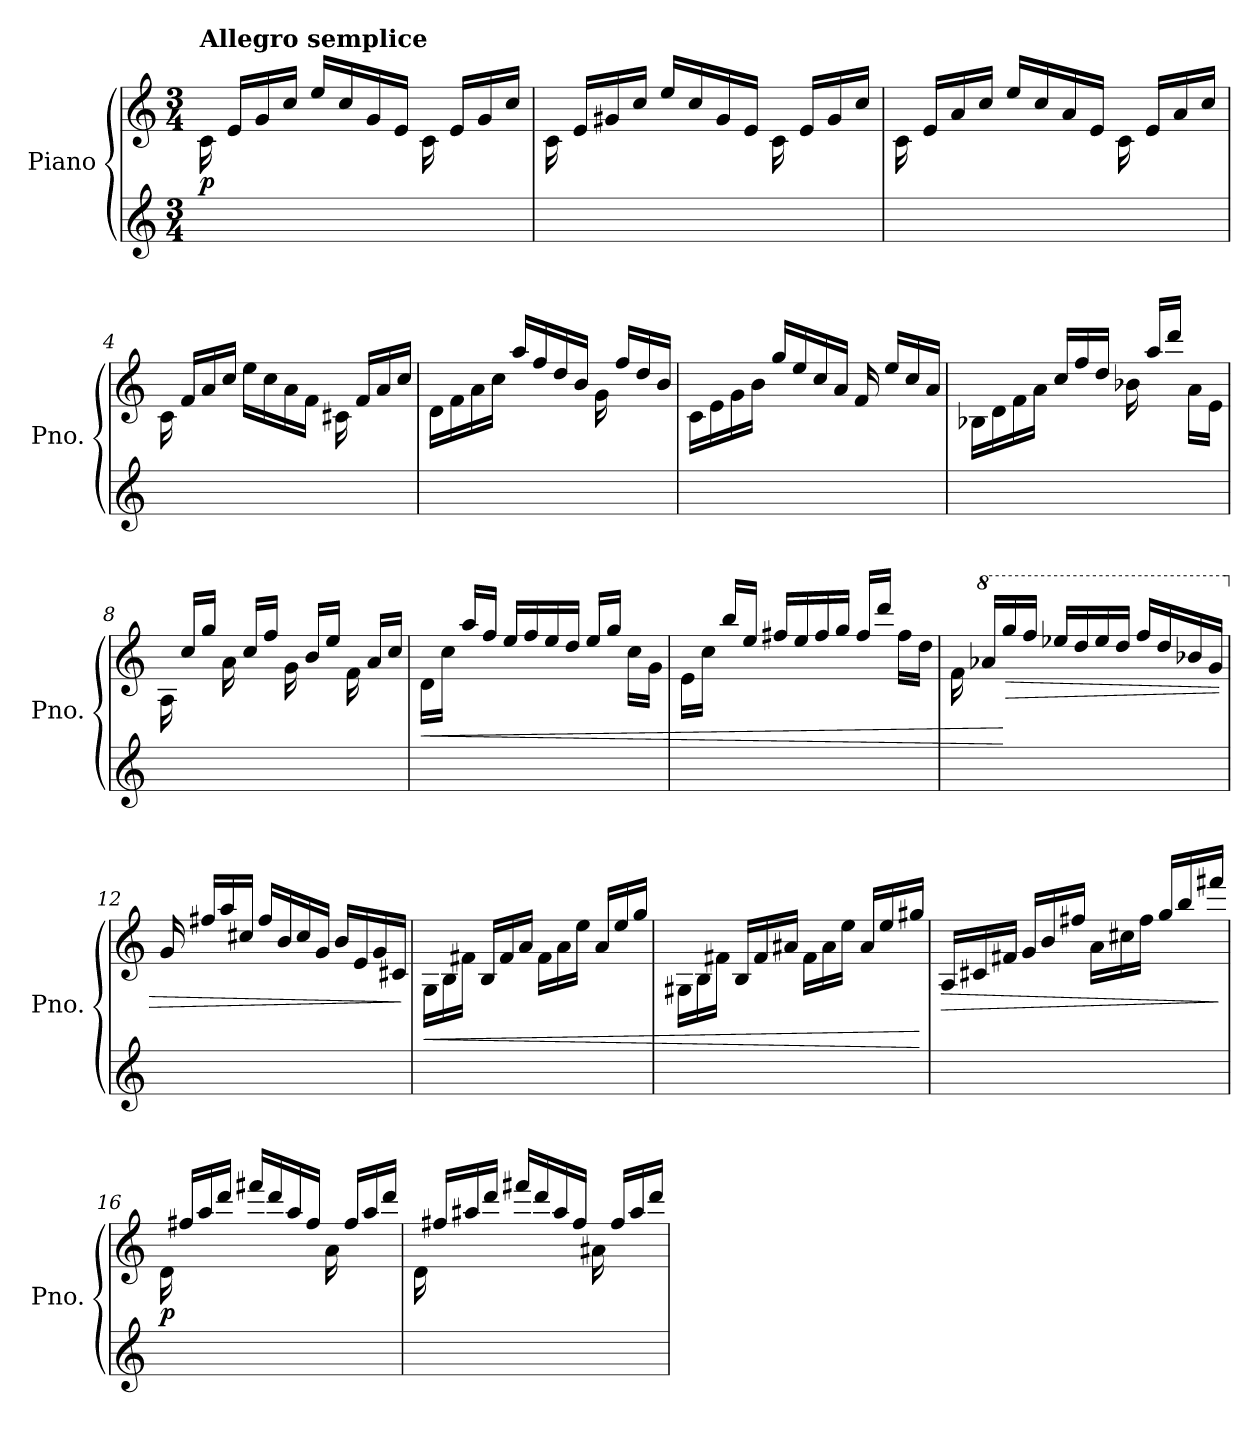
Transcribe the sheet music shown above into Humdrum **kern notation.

**kern	**kern	**dynam
*part1	*part1	*part1
*staff2	*staff1	*staff1/2
*I"Piano	*	*
*I'Pno.	*	*
*clefG2	*clefG2	*
*k[]	*k[]	*
*M3/4	*M3/4	*
=1	=1	=1
!	!LO:TX:a:B:t=Allegro semplice	!
!	!	!LO:DY:b
2.ryy	16c\	p
.	16e/LL	.
.	16g/	.
.	16cc/JJ	.
.	16ee/LL	.
.	16cc/	.
.	16g/	.
.	16e/JJ	.
.	16c\	.
.	16e/LL	.
.	16g/	.
.	16cc/JJ	.
=2	=2	=2
2.ryy	16c\	.
.	16e/LL	.
.	16g#X/	.
.	16cc/JJ	.
.	16ee/LL	.
.	16cc/	.
.	16g#/	.
.	16e/JJ	.
.	16c\	.
.	16e/LL	.
.	16g#/	.
.	16cc/JJ	.
=3	=3	=3
2.ryy	16c\	.
.	16e/LL	.
.	16a/	.
.	16cc/JJ	.
.	16ee/LL	.
.	16cc/	.
.	16a/	.
.	16e/JJ	.
.	16c\	.
.	16e/LL	.
.	16a/	.
.	16cc/JJ	.
!!LO:LB:g=z
=4	=4	=4
2.ryy	16c\	.
.	16f/LL	.
.	16a/	.
.	16cc/JJ	.
.	16ee\LL	.
.	16cc\	.
.	16a\	.
.	16f\JJ	.
.	16c#X\	.
.	16f/LL	.
.	16a/	.
.	16cc/JJ	.
=5	=5	=5
2.ryy	16d\LL	.
.	16f\	.
.	16a\	.
.	16cc\JJ	.
.	16aa/LL	.
.	16ff/	.
.	16dd/	.
.	16b/JJ	.
.	16g\	.
.	16ff/LL	.
.	16dd/	.
.	16b/JJ	.
=6	=6	=6
2.ryy	16c\LL	.
.	16e\	.
.	16g\	.
.	16b\JJ	.
.	16gg/LL	.
.	16ee/	.
.	16cc/	.
.	16a/JJ	.
.	16f/	.
.	16ee/LL	.
.	16cc/	.
.	16a/JJ	.
!!LO:LB:g=z
=7	=7	=7
2.ryy	16B-X\LL	.
.	16d\	.
.	16f\	.
.	16a\JJ	.
.	16cc/LL	.
.	16ff/	.
.	16dd/JJ	.
.	16b-X\	.
.	16aa/LL	.
.	16ddd/JJ	.
.	16a\LL	.
.	16e\JJ	.
=8	=8	=8
2.ryy	16A\	.
.	16cc/LL	.
.	16gg/JJ	.
.	16a\	.
.	16cc/LL	.
.	16ff/JJ	.
.	16g\	.
.	16b/LL	.
.	16ee/JJ	.
.	16f\	.
.	16a/LL	.
.	16cc/JJ	.
=9	=9	=9
!	!	!LO:HP:b
2.ryy	16d\LL	<
.	16cc\JJ	.
.	16aa/LL	.
.	16ff/JJ	.
.	16ee/LL	.
.	16ff/	.
.	16ee/	.
.	16dd/JJ	.
.	16ee/LL	.
.	16gg/JJ	.
.	16cc\LL	.
.	16g\JJ	.
!!LO:LB:g=z
=10	=10	=10
2.ryy	16e\LL	.
.	16cc\JJ	.
.	16bb/LL	.
.	16ee/JJ	.
.	16ff#X/LL	.
.	16ee/	.
.	16ff#/	.
.	16gg/JJ	.
.	16ff#/LL	.
.	16ddd/JJ	.
.	16ff#\LL	.
.	16dd\JJ	.
=11	=11	=11
2.ryy	16f\	.
*	*8va	*
.	16aa-X/LL	.
!	!	!LO:HP:n=1:b
.	16ggg/	[ >
.	16fff/JJ	.
.	16eee-X/LL	.
.	16ddd/	.
.	16eee-/	.
.	16ddd/JJ	.
.	16fff/LL	.
.	16ddd/	.
.	16bb-X/	.
.	16gg/JJ	.
=12	=12	=12
*	*X8va	*
2.ryy	16g/	.
.	16ff#X/LL	.
.	16aa/	.
.	16cc#X/JJ	.
.	16ff#/LL	.
.	16b/	.
.	16cc#/	.
.	16g/JJ	.
.	16b/LL	.
.	16e/	.
.	16g/	.
.	16c#X/JJ	.
.	.	]
!!LO:LB:g=z
=13	=13	=13
!	!	!LO:HP:b
2.ryy	16G\LL	<
.	16B\	.
.	16f#X\JJ	.
.	16B/LL	.
.	16f#/	.
.	16a/JJ	.
.	16f#\LL	.
.	16a\	.
.	16ee\JJ	.
.	16a/LL	.
.	16ee/	.
.	16gg/JJ	.
=14	=14	=14
2.ryy	16G#X\LL	.
.	16B\	.
.	16f#X\JJ	.
.	16B/LL	.
.	16f#/	.
.	16a#X/JJ	.
.	16f#\LL	.
.	16a#\	.
.	16ee\JJ	.
.	16a#/LL	.
.	16ee/	.
.	16gg#X/JJ	.
.	.	[
=15	=15	=15
!	!	!LO:HP:b
2.ryy	16A/LL	>
.	16c#X/	.
.	16f#X/JJ	.
.	16g/LL	.
.	16b/	.
.	16ff#X/JJ	.
.	16a\LL	.
.	16cc#X\	.
.	16ff#\JJ	.
.	16gg/LL	.
.	16bb/	.
.	16fff#X/JJ	.
.	.	]
!!LO:LB:g=z
=16	=16	=16
!	!	!LO:DY:b
2.ryy	16d\	p
.	16ff#X/LL	.
.	16aa/	.
.	16ddd/JJ	.
.	16fff#X/LL	.
.	16ddd/	.
.	16aa/	.
.	16ff#/JJ	.
.	16a\	.
.	16ff#/LL	.
.	16aa/	.
.	16ddd/JJ	.
=17	=17	=17
2.ryy	16d\	.
.	16ff#X/LL	.
.	16aa#X/	.
.	16ddd/JJ	.
.	16fff#X/LL	.
.	16ddd/	.
.	16aa#/	.
.	16ff#/JJ	.
.	16a#X\	.
.	16ff#/LL	.
.	16aa#/	.
.	16ddd/JJ	.
=	=	=
*-	*-	*-
